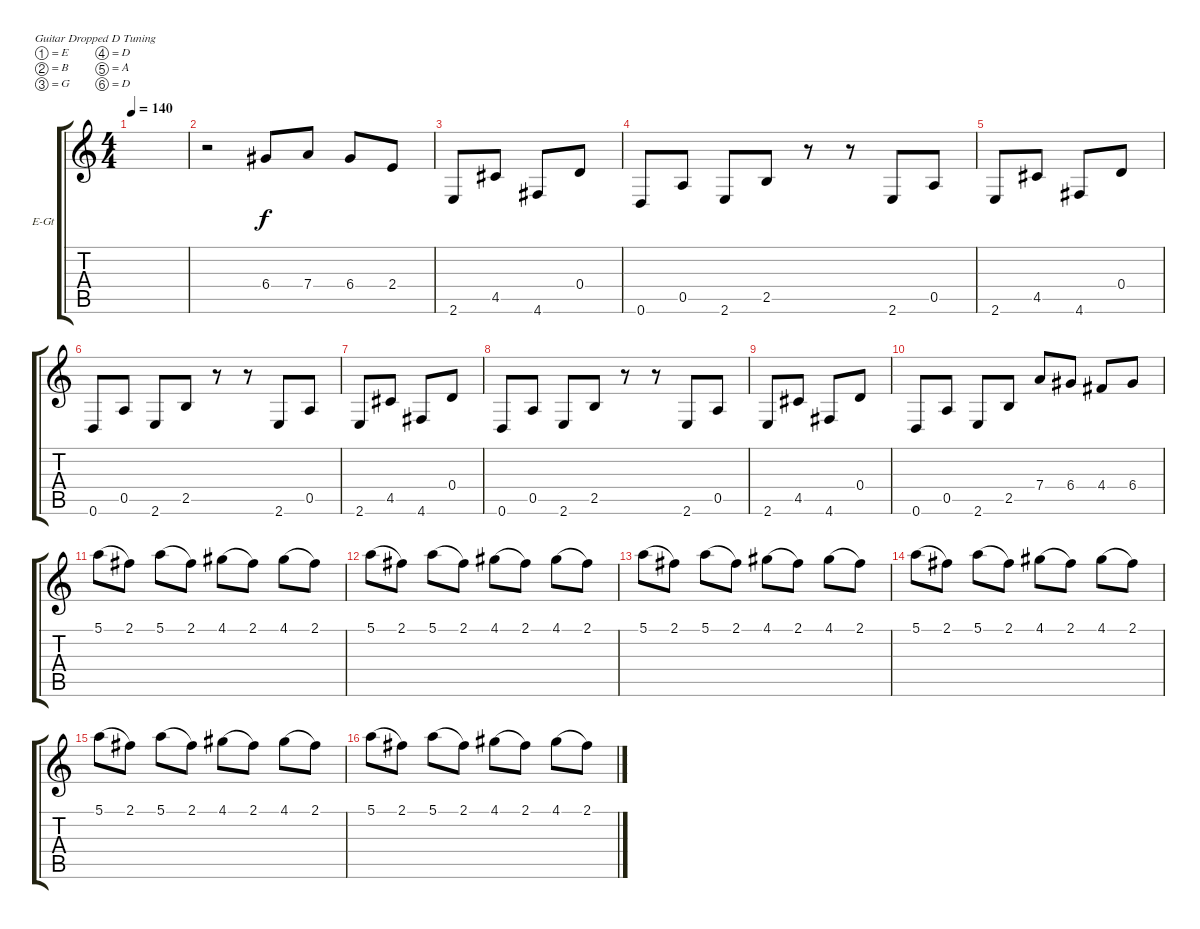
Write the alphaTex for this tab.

\bracketExtendMode groupsimilarinstruments
\firstSystemTrackNameOrientation horizontal
\otherSystemsTrackNameOrientation horizontal
\track ("Jorel Decker - keys (2)" "E-Gt") {instrument electricguitarclean}
\staff {score tabs}
\tuning (E4 B3 G3 D3 A2 D2)
\ts (4 4)
\tempo 140
\clef g2
\scale
0.333333
\ks c
|
\scale
0.333333 r.2 6.4.8 7.4.8 6.4.8 2.4.8 |
\scale
0.333333 2.6.8 4.5.8 4.6.8 0.4.8 |
\scale
0.333333 0.6.8 0.5.8 2.6.8 2.5.8 r.8 r.8 2.6.8 0.5.8 |
\scale
0.333333 2.6.8 4.5.8 4.6.8 0.4.8 |
\scale
0.333333 0.6.8 0.5.8 2.6.8 2.5.8 r.8 r.8 2.6.8 0.5.8 |
\scale
0.333333 2.6.8 4.5.8 4.6.8 0.4.8 |
\scale
0.333333 0.6.8 0.5.8 2.6.8 2.5.8 r.8 r.8 2.6.8 0.5.8 |
\scale
0.333333 2.6.8 4.5.8 4.6.8 0.4.8 |
\scale
0.333333 0.6.8 0.5.8 2.6.8 2.5.8 7.4.8 6.4.8 4.4.8 6.4.8 |
\scale
0.333333 5.1.8{legatoorigin} 2.1.8 5.1.8{legatoorigin} 2.1.8 4.1.8{legatoorigin} 2.1.8 4.1.8{legatoorigin} 2.1.8 |
\scale
0.333333 5.1.8{legatoorigin} 2.1.8 5.1.8{legatoorigin} 2.1.8 4.1.8{legatoorigin} 2.1.8 4.1.8{legatoorigin} 2.1.8 |
\scale
0.333333 5.1.8{legatoorigin} 2.1.8 5.1.8{legatoorigin} 2.1.8 4.1.8{legatoorigin} 2.1.8 4.1.8{legatoorigin} 2.1.8 |
\scale
0.333333 5.1.8{legatoorigin} 2.1.8 5.1.8{legatoorigin} 2.1.8 4.1.8{legatoorigin} 2.1.8 4.1.8{legatoorigin} 2.1.8 |
\scale
0.333333 5.1.8{legatoorigin} 2.1.8 5.1.8{legatoorigin} 2.1.8 4.1.8{legatoorigin} 2.1.8 4.1.8{legatoorigin} 2.1.8 |
\scale
0.333333 5.1.8{legatoorigin} 2.1.8 5.1.8{legatoorigin} 2.1.8 4.1.8{legatoorigin} 2.1.8 4.1.8{legatoorigin} 2.1.8
